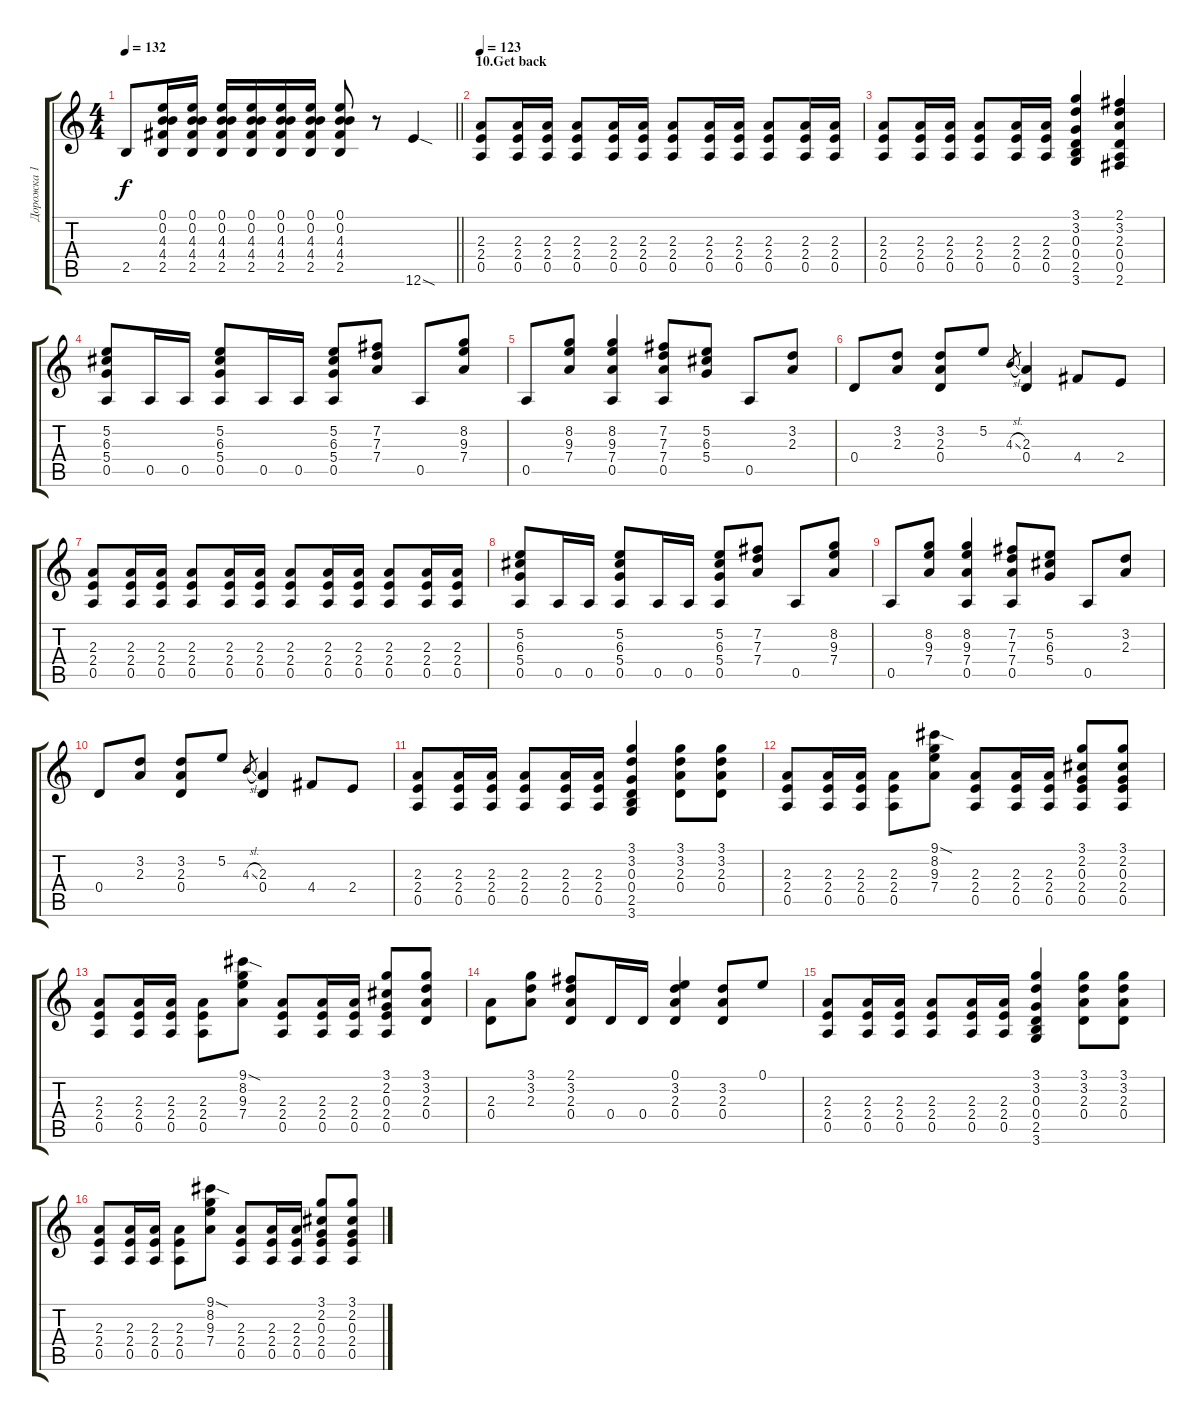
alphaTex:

\track ("Дорожка 1" "Дорожка 1") {instrument acousticguitarsteel}
\staff {score tabs}
\tuning (E4 B3 G3 D3 A2 E2) {hide}
\ts (4 4)
\tempo 132
\clef g2
\barLineRight lightlight
\ks c
2.5{t}.8{dy f} (0.1 0.2 4.3 4.4 2.5).16 (0.1 0.2 4.3 4.4 2.5).16 (0.1 0.2 4.3 4.4 2.5).16 (0.1 0.2 4.3 4.4 2.5).16 (0.1 0.2 4.3 4.4 2.5).16 (0.1 0.2 4.3 4.4 2.5).16 (0.1 0.2 4.3 4.4 2.5).8 r.8 12.6{sod}.4 |
\section ("" "10.Get back")
\tempo 123
(2.3 2.4 0.5).8 (2.3 2.4 0.5).16 (2.3 2.4 0.5).16 (2.3 2.4 0.5).8 (2.3 2.4 0.5).16 (2.3 2.4 0.5).16 (2.3 2.4 0.5).8 (2.3 2.4 0.5).16 (2.3 2.4 0.5).16 (2.3 2.4 0.5).8 (2.3 2.4 0.5).16 (2.3 2.4 0.5).16 |
(2.3 2.4 0.5).8 (2.3 2.4 0.5).16 (2.3 2.4 0.5).16 (2.3 2.4 0.5).8 (2.3 2.4 0.5).16 (2.3 2.4 0.5).16 (3.1 3.2 0.3 0.4 2.5 3.6).4 (2.1 3.2 2.3 0.4 0.5 2.6).4 |
(5.2 6.3 5.4 0.5).8 0.5.16 0.5.16 (5.2 6.3 5.4 0.5).8 0.5.16 0.5.16 (5.2 6.3 5.4 0.5).8 (7.2 7.3 7.4).8 0.5.8 (8.2 9.3 7.4).8 |
0.5.8 (8.2 9.3 7.4).8 (8.2 9.3 7.4 0.5).4 (7.2 7.3 7.4 0.5).8 (5.2 6.3 5.4).8 0.5.8 (3.2 2.3).8 |
0.4.8 (3.2 2.3).8 (3.2 2.3 0.4).8 5.2.8 4.3{sl}.8{gr} (2.3 0.4).4 4.4.8 2.4.8 |
(2.3 2.4 0.5).8 (2.3 2.4 0.5).16 (2.3 2.4 0.5).16 (2.3 2.4 0.5).8 (2.3 2.4 0.5).16 (2.3 2.4 0.5).16 (2.3 2.4 0.5).8 (2.3 2.4 0.5).16 (2.3 2.4 0.5).16 (2.3 2.4 0.5).8 (2.3 2.4 0.5).16 (2.3 2.4 0.5).16 |
(5.2 6.3 5.4 0.5).8 0.5.16 0.5.16 (5.2 6.3 5.4 0.5).8 0.5.16 0.5.16 (5.2 6.3 5.4 0.5).8 (7.2 7.3 7.4).8 0.5.8 (8.2 9.3 7.4).8 |
0.5.8 (8.2 9.3 7.4).8 (8.2 9.3 7.4 0.5).4 (7.2 7.3 7.4 0.5).8 (5.2 6.3 5.4).8 0.5.8 (3.2 2.3).8 |
0.4.8 (3.2 2.3).8 (3.2 2.3 0.4).8 5.2.8 4.3{sl}.8{gr} (2.3 0.4).4 4.4.8 2.4.8 |
(2.3 2.4 0.5).8 (2.3 2.4 0.5).16 (2.3 2.4 0.5).16 (2.3 2.4 0.5).8 (2.3 2.4 0.5).16 (2.3 2.4 0.5).16 (3.1 3.2 0.3 0.4 2.5 3.6).4 (3.1 3.2 2.3 0.4).8 (3.1 3.2 2.3 0.4).8 |
(2.3 2.4 0.5).8 (2.3 2.4 0.5).16 (2.3 2.4 0.5).16 (2.3 2.4 0.5).8 (9.1{sod} 8.2 9.3 7.4).8 (2.3 2.4 0.5).8 (2.3 2.4 0.5).16 (2.3 2.4 0.5).16 (3.1 2.2 0.3 2.4 0.5).8 (3.1 2.2 0.3 2.4 0.5).8 |
(2.3 2.4 0.5).8 (2.3 2.4 0.5).16 (2.3 2.4 0.5).16 (2.3 2.4 0.5).8 (9.1{sod} 8.2 9.3 7.4).8 (2.3 2.4 0.5).8 (2.3 2.4 0.5).16 (2.3 2.4 0.5).16 (3.1 2.2 0.3 2.4 0.5).8 (3.1 3.2 2.3 0.4).8 |
(2.3 0.4).8 (3.1 3.2 2.3).8 (2.1 3.2 2.3 0.4).8 0.4.16 0.4.16 (0.1 3.2 2.3 0.4).4 (3.2 2.3 0.4).8 0.1.8 |
(2.3 2.4 0.5).8 (2.3 2.4 0.5).16 (2.3 2.4 0.5).16 (2.3 2.4 0.5).8 (2.3 2.4 0.5).16 (2.3 2.4 0.5).16 (3.1 3.2 0.3 0.4 2.5 3.6).4 (3.1 3.2 2.3 0.4).8 (3.1 3.2 2.3 0.4).8 |
(2.3 2.4 0.5).8 (2.3 2.4 0.5).16 (2.3 2.4 0.5).16 (2.3 2.4 0.5).8 (9.1{sod} 8.2 9.3 7.4).8 (2.3 2.4 0.5).8 (2.3 2.4 0.5).16 (2.3 2.4 0.5).16 (3.1 2.2 0.3 2.4 0.5).8 (3.1 2.2 0.3 2.4 0.5).8
